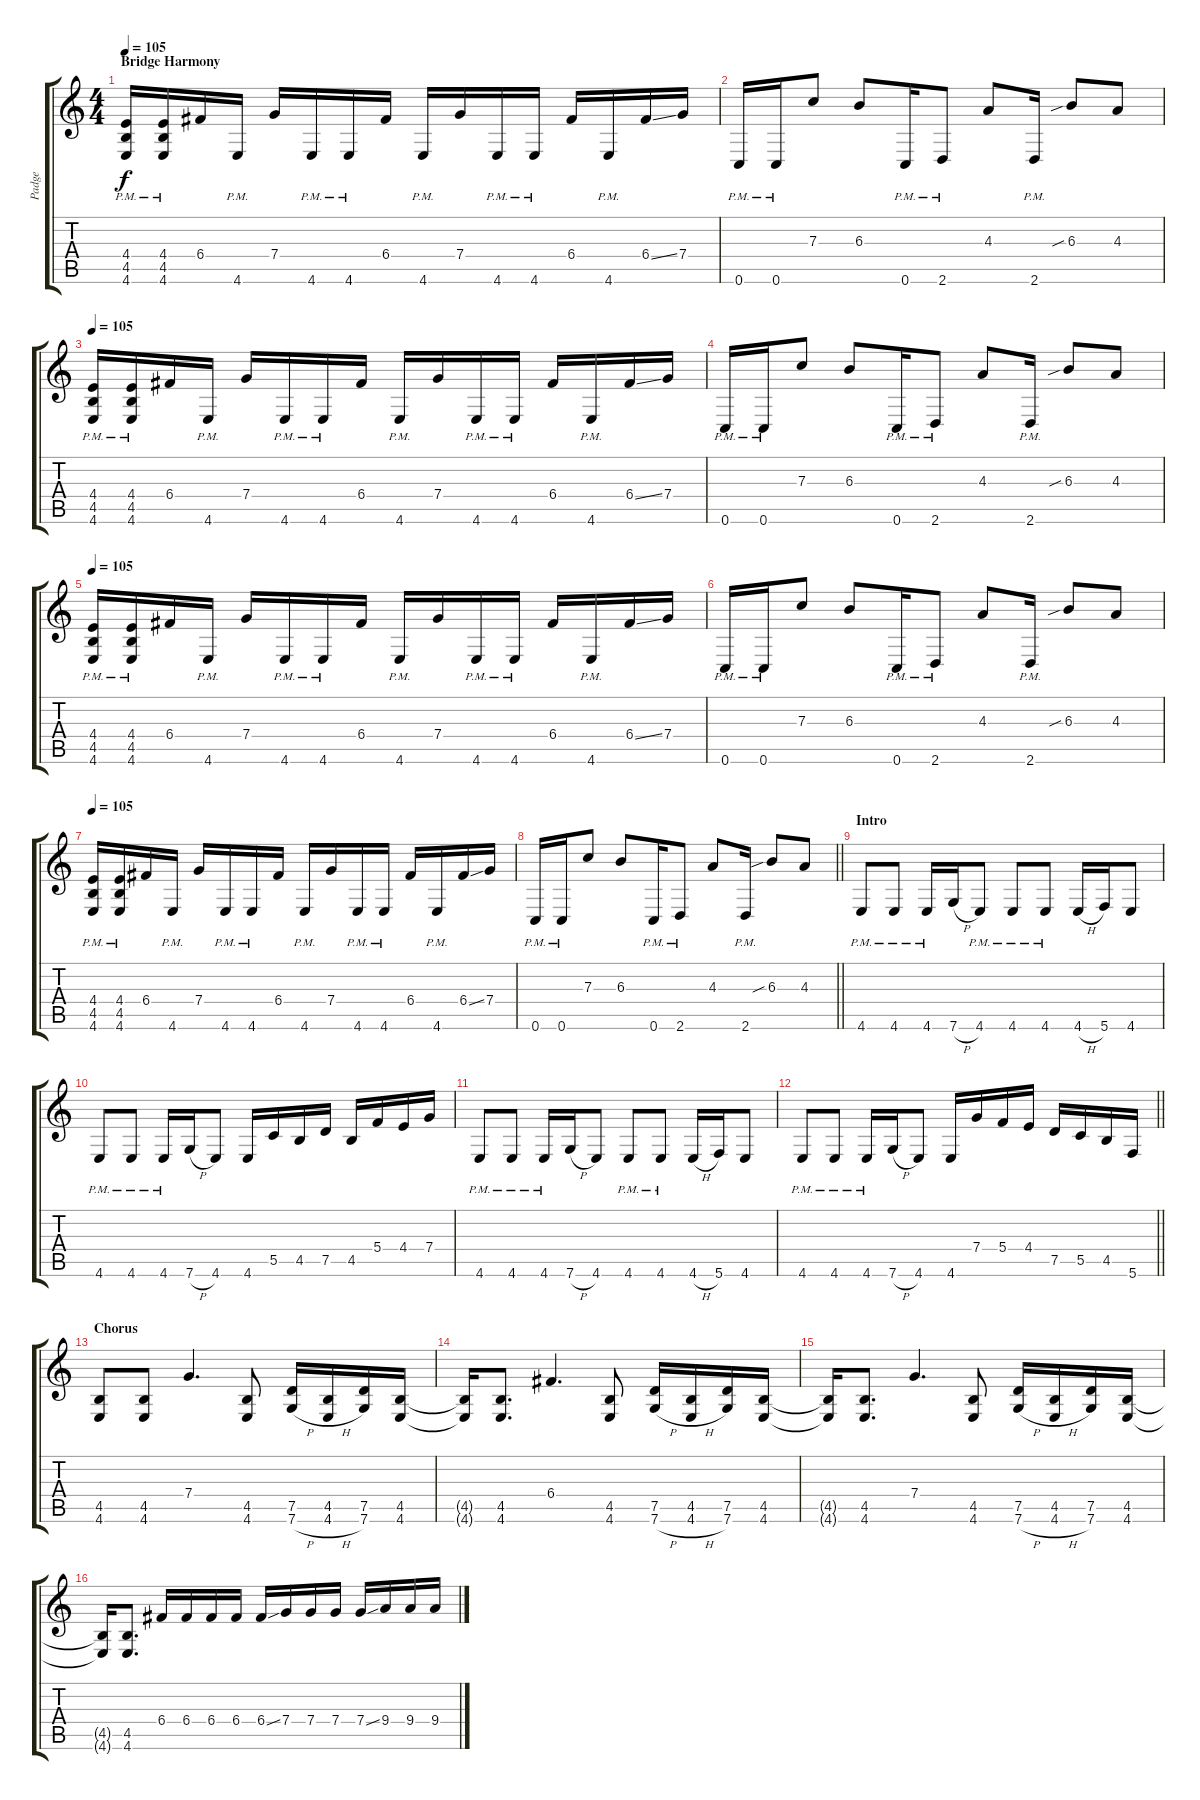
\track ("Padge" "Padge") {instrument distortionguitar}
\staff {score tabs}
\tuning (D4 A3 F3 C3 G2 C2) {hide}
\ts (4 4)
\section ("" "Bridge Harmony")
\tempo 105
\clef g2
\ks c
(4.4{pm} 4.5{pm} 4.6{pm}).16{dy f} (4.4{pm} 4.5{pm} 4.6{pm}).16 6.4.16 4.6{pm}.16 7.4.16 4.6{pm}.16 4.6{pm}.16 6.4.16 4.6{pm}.16 7.4.16 4.6{pm}.16 4.6{pm}.16 6.4.16 4.6{pm}.16 6.4{ss}.16 7.4.16 |
0.6{pm}.16 0.6{pm}.16 7.3.8 6.3.8 0.6{pm}.16 2.6{pm}.8 4.3.8 2.6{pm}.16 6.3{sib}.8 4.3.8 |
\tempo 105
(4.4{pm} 4.5{pm} 4.6{pm}).16 (4.4{pm} 4.5{pm} 4.6{pm}).16 6.4.16 4.6{pm}.16 7.4.16 4.6{pm}.16 4.6{pm}.16 6.4.16 4.6{pm}.16 7.4.16 4.6{pm}.16 4.6{pm}.16 6.4.16 4.6{pm}.16 6.4{ss}.16 7.4.16 |
0.6{pm}.16 0.6{pm}.16 7.3.8 6.3.8 0.6{pm}.16 2.6{pm}.8 4.3.8 2.6{pm}.16 6.3{sib}.8 4.3.8 |
\tempo 105
(4.4{pm} 4.5{pm} 4.6{pm}).16 (4.4{pm} 4.5{pm} 4.6{pm}).16 6.4.16 4.6{pm}.16 7.4.16 4.6{pm}.16 4.6{pm}.16 6.4.16 4.6{pm}.16 7.4.16 4.6{pm}.16 4.6{pm}.16 6.4.16 4.6{pm}.16 6.4{ss}.16 7.4.16 |
0.6{pm}.16 0.6{pm}.16 7.3.8 6.3.8 0.6{pm}.16 2.6{pm}.8 4.3.8 2.6{pm}.16 6.3{sib}.8 4.3.8 |
\tempo 105
(4.4{pm} 4.5{pm} 4.6{pm}).16 (4.4{pm} 4.5{pm} 4.6{pm}).16 6.4.16 4.6{pm}.16 7.4.16 4.6{pm}.16 4.6{pm}.16 6.4.16 4.6{pm}.16 7.4.16 4.6{pm}.16 4.6{pm}.16 6.4.16 4.6{pm}.16 6.4{ss}.16 7.4.16 |
\barLineRight lightlight
0.6{pm}.16 0.6{pm}.16 7.3.8 6.3.8 0.6{pm}.16 2.6{pm}.8 4.3.8 2.6{pm}.16 6.3{sib}.8 4.3.8 |
\section ("" "Intro")
4.6{pm}.8 4.6{pm}.8 4.6{pm}.16 7.6{h}.16 4.6{pm}.8 4.6{pm}.8 4.6{pm}.8 4.6{h}.16 5.6.16 4.6.8 |
4.6{pm}.8 4.6{pm}.8 4.6{pm}.16 7.6{h}.16 4.6.8 4.6.16 5.5.16 4.5.16 7.5.16 4.5.16 5.4.16 4.4.16 7.4.16 |
4.6{pm}.8 4.6{pm}.8 4.6{pm}.16 7.6{h}.16 4.6.8 4.6{pm}.8 4.6{pm}.8 4.6{h}.16 5.6.16 4.6.8 |
\barLineRight lightlight
4.6{pm}.8 4.6{pm}.8 4.6{pm}.16 7.6{h}.16 4.6.8 4.6.16 7.4.16 5.4.16 4.4.16 7.5.16 5.5.16 4.5.16 5.6.16 |
\section ("" "Chorus")
(4.5 4.6).8{instrument distortionguitar} (4.5 4.6).8 7.4.4{d} (4.5 4.6).8 (7.5 7.6{h}).16 (4.5 4.6{h}).16 (7.5 7.6).16 (4.5 4.6).16 |
(4.5{t} 4.6{t}).16 (4.5 4.6).8{d} 6.4.4{d} (4.5 4.6).8 (7.5 7.6{h}).16 (4.5 4.6{h}).16 (7.5 7.6).16 (4.5 4.6).16 |
(4.5{t} 4.6{t}).16 (4.5 4.6).8{d} 7.4.4{d} (4.5 4.6).8 (7.5 7.6{h}).16 (4.5 4.6{h}).16 (7.5 7.6).16 (4.5 4.6).16 |
(4.5{t} 4.6{t}).16 (4.5 4.6).8{d} 6.4.16 6.4.16 6.4.16 6.4.16 6.4{ss}.16 7.4.16 7.4.16 7.4.16 7.4{ss}.16 9.4.16 9.4.16 9.4.16
